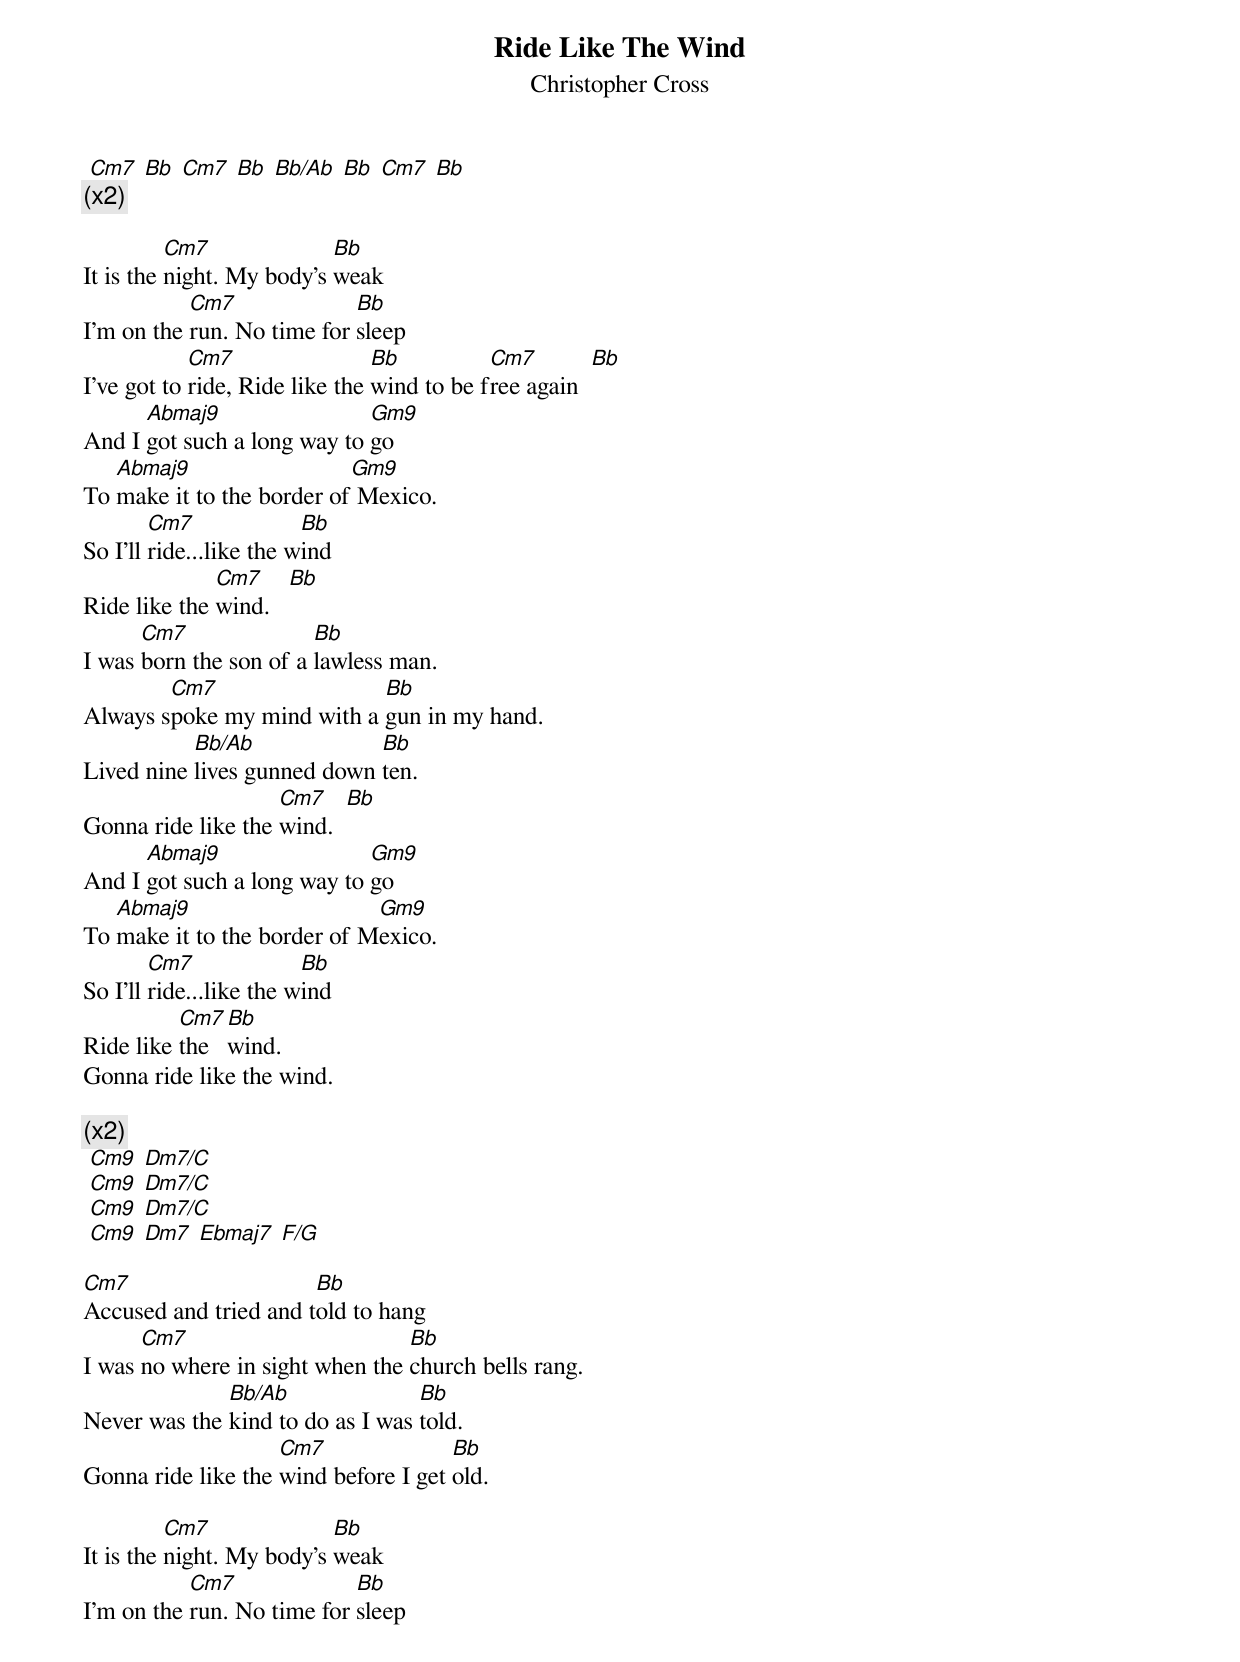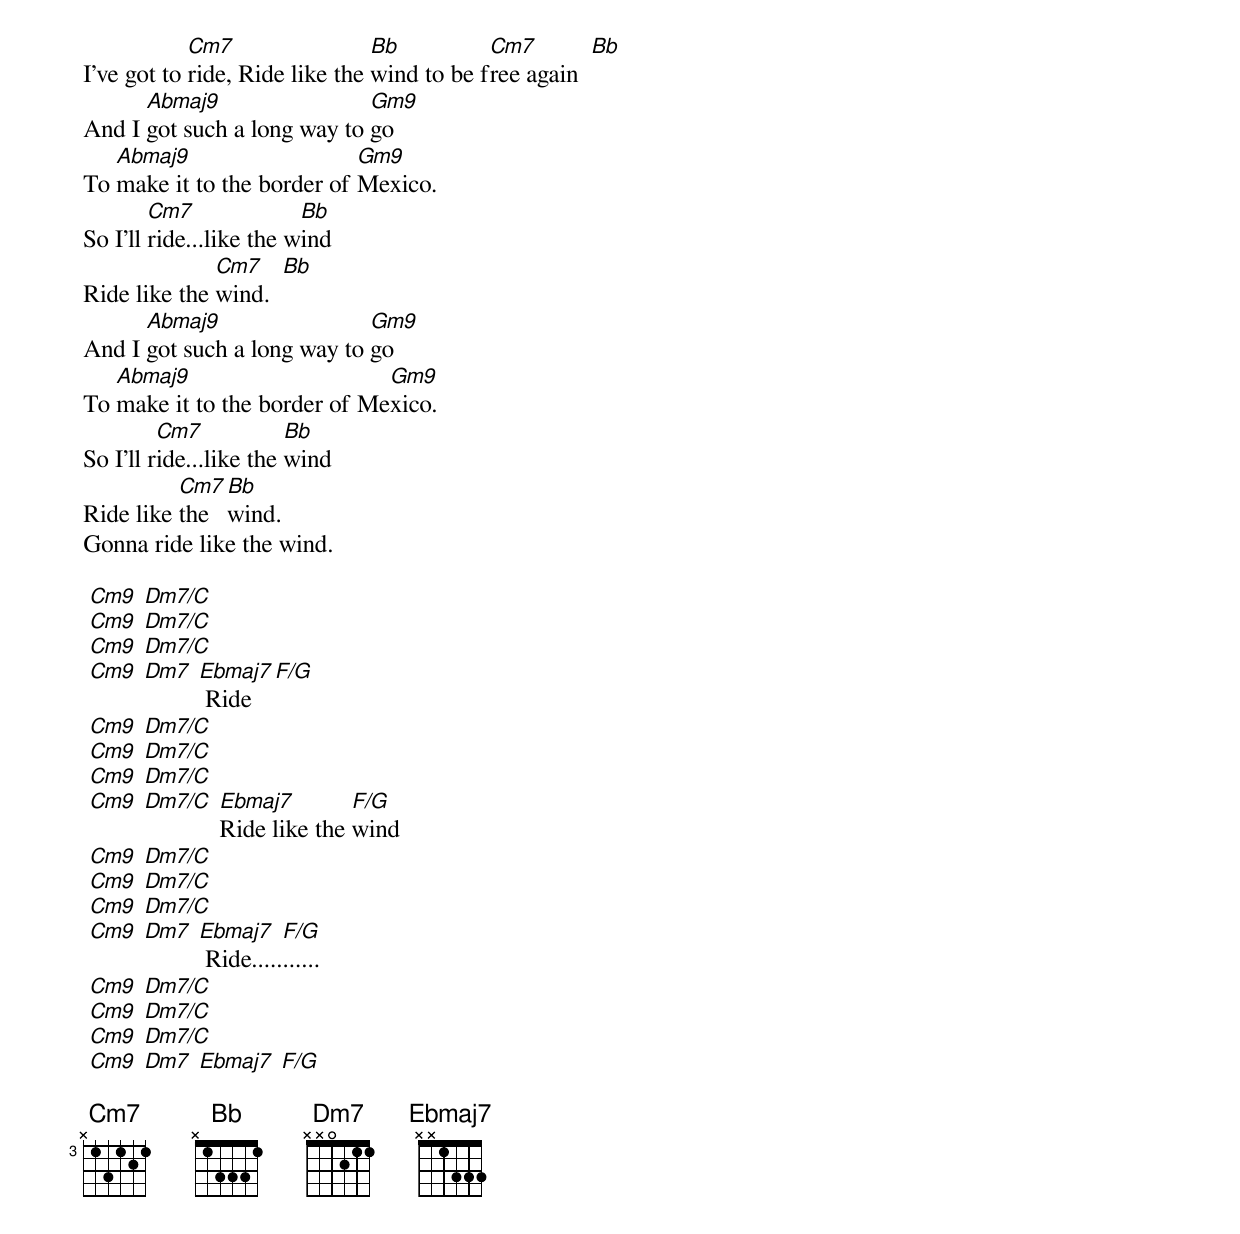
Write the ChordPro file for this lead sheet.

{title: Ride Like The Wind}
{subtitle: Christopher Cross}

 [Cm7] [Bb] [Cm7] [Bb] [Bb/Ab] [Bb] [Cm7] [Bb]
{c:(x2)}

It is the [Cm7]night. My body's [Bb]weak
I'm on the [Cm7]run. No time for [Bb]sleep
I've got to [Cm7]ride, Ride like the [Bb]wind to be f[Cm7]ree again  [Bb]
And I [Abmaj9]got such a long way to [Gm9]go
To [Abmaj9]make it to the border of[Gm9] Mexico.
So I'll [Cm7]ride...like the w[Bb]ind
Ride like the [Cm7]wind.   [Bb]
I was [Cm7]born the son of a [Bb]lawless man.
Always s[Cm7]poke my mind with a [Bb]gun in my hand.
Lived nine [Bb/Ab]lives gunned down [Bb]ten.
Gonna ride like the [Cm7]wind.  [Bb]
And I [Abmaj9]got such a long way to [Gm9]go
To [Abmaj9]make it to the border of M[Gm9]exico.
So I'll [Cm7]ride...like the w[Bb]ind
Ride like [Cm7]the [Bb]wind.
Gonna ride like the wind.

{c:(x2)}
 [Cm9] [Dm7/C]
 [Cm9] [Dm7/C]
 [Cm9] [Dm7/C]
 [Cm9] [Dm7] [Ebmaj7] [F/G]

[Cm7]Accused and tried and t[Bb]old to hang
I was [Cm7]no where in sight when the [Bb]church bells rang.
Never was the [Bb/Ab]kind to do as I was [Bb]told.
Gonna ride like the [Cm7]wind before I get [Bb]old.

It is the [Cm7]night. My body's [Bb]weak
I'm on the [Cm7]run. No time for [Bb]sleep
I've got to [Cm7]ride, Ride like the [Bb]wind to be f[Cm7]ree again  [Bb]
And I [Abmaj9]got such a long way to [Gm9]go
To [Abmaj9]make it to the border of [Gm9]Mexico.
So I'll [Cm7]ride...like the w[Bb]ind
Ride like the [Cm7]wind.  [Bb]
And I [Abmaj9]got such a long way to [Gm9]go
To [Abmaj9]make it to the border of Me[Gm9]xico.
So I'll r[Cm7]ide...like the [Bb]wind
Ride like [Cm7]the [Bb]wind.
Gonna ride like the wind.

 [Cm9] [Dm7/C]
 [Cm9] [Dm7/C]
 [Cm9] [Dm7/C]
 [Cm9] [Dm7] [Ebmaj7] Ride[F/G]
 [Cm9] [Dm7/C]
 [Cm9] [Dm7/C]
 [Cm9] [Dm7/C]
 [Cm9] [Dm7/C] [Ebmaj7]Ride like the [F/G]wind
 [Cm9] [Dm7/C]
 [Cm9] [Dm7/C]
 [Cm9] [Dm7/C]
 [Cm9] [Dm7] [Ebmaj7] Ride.....[F/G]......
 [Cm9] [Dm7/C]
 [Cm9] [Dm7/C]
 [Cm9] [Dm7/C]
 [Cm9] [Dm7] [Ebmaj7] [F/G]

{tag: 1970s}
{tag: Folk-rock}
